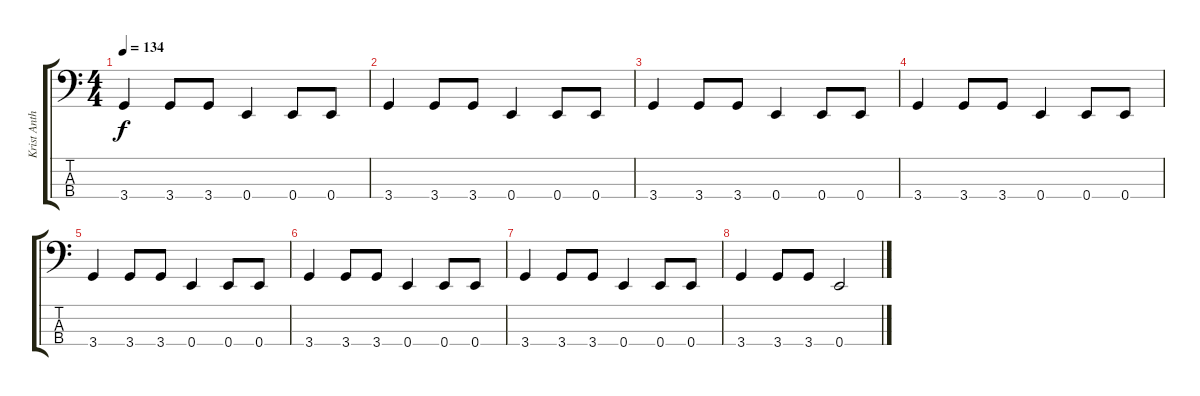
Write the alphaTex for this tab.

\track ("Krist Anthony Novoselic" "Krist Anth") {instrument electricbasspick}
\staff {score tabs}
\tuning (G2 D2 A1 E1) {hide}
\ts (4 4)
\tempo 134
\clef f4
\ks c
3.4.4{dy f} 3.4.8 3.4.8 0.4.4 0.4.8 0.4.8 |
3.4.4 3.4.8 3.4.8 0.4.4 0.4.8 0.4.8 |
3.4.4 3.4.8 3.4.8 0.4.4 0.4.8 0.4.8 |
3.4.4 3.4.8 3.4.8 0.4.4 0.4.8 0.4.8 |
3.4.4 3.4.8 3.4.8 0.4.4 0.4.8 0.4.8 |
3.4.4 3.4.8 3.4.8 0.4.4 0.4.8 0.4.8 |
3.4.4 3.4.8 3.4.8 0.4.4 0.4.8 0.4.8 |
3.4.4 3.4.8 3.4.8 0.4.2
